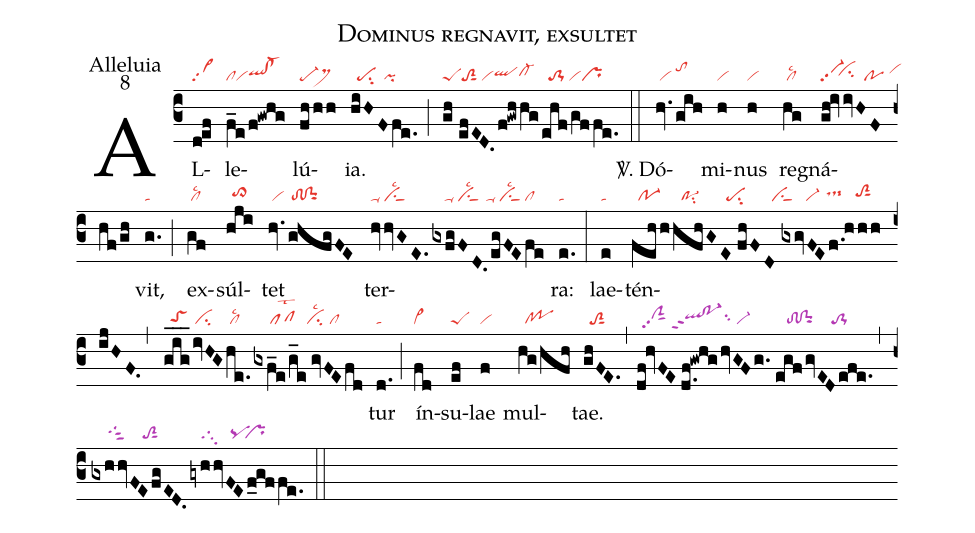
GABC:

name:Dominus regnavit, exsultet;
office-part:Alleluia;
mode:8;
nabc-lines:1;
%%
(c3)AL(d!ef|vi>pp2)le(f_e/f!gwhg|clviqlhh!cl-hh)lú(fhhh|pe-ds>hh)ia.(hiHFfe.|//pesu2//pi) (;)
(gh//efED.f!gwhhg|peStoS2sut1/viqlhhcl-hh|ehf/gffe.|//to-1/vipr) (::)

<sp>V/</sp>. Dó(hv.gih|/vi/tohj)mi(h|vi)nus(h|vi) re(hg|/cllsc2)gná(gh!ivvHFhf/gh|vi-pp2``cihh//po/vihi)vit,(g.|ta) (;)
ex(gf|/cllsc2)súl(hji|//to>hh)tet(hv.ghfgFE|/vi//to!ciG) ter(hvvGE.|ta-/ciSlsc2|gxfgFD.egFEfe|////ta-/ciSlsc2//ta-/ciSlsc2/cl)ra:(e.|ta) (:)
lae(e|ta)tén(fehhhfhGE//fhFD//gxgvFE/f.!hhh/ijHF.|//po-1//////po-1su2////////pesu2////////ciS////vi-//ts-hh////toS2hhsut1)(,)(//gig___ivHG|//toShg//ci|he.gxf_e/g_e//gvFEfd|/cllsc2/////////pflst2///cilsc2/cl)tur(d.|ta) (;)
ín(fd|vi>)su(ef|peS)lae(f|vi) mul(hg/hfh|//cl!po)tae.(ghFE.[nv:\definecolor{gregoriocolor}{RGB}{180,57,179}]|//toS2sut1) (,)
(df!hvFE//d.f!gwhghvGF/g.|//ciGhhpp2/qlhh!po-1hhsu2ppt2/vi-|//egf/gvED/efe.|///to!ciG/////to-1) (,)
(gxhhvFE/fgED./gyhhvFE/f_gffe.[nv:\definecolor{gregoriocolor}{RGB}{229,53,44}]|/////tgS3hh/////toS2sut1/////////////tg1///pq``pr) (::)
